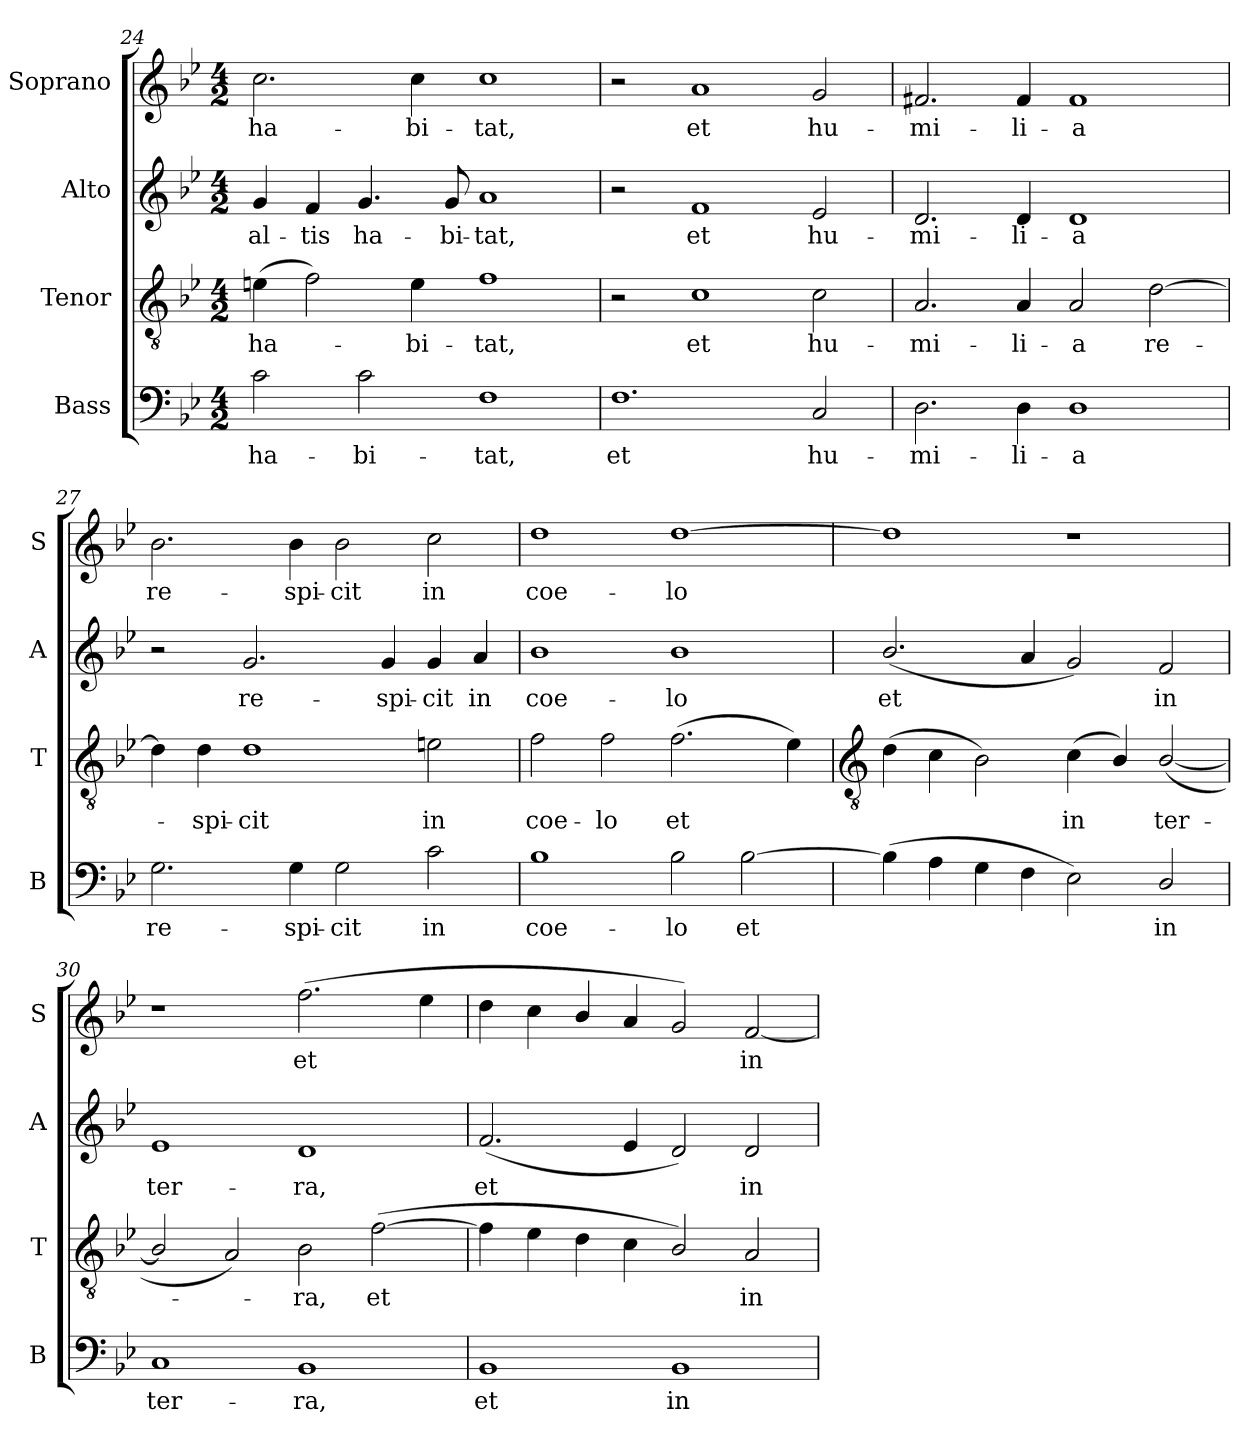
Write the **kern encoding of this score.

**kern	**text	**kern	**text	**kern	**text	**kern	**text
*part4	*part4	*part3	*part3	*part2	*part2	*part1	*part1
*staff4	*staff4	*staff3	*staff3	*staff2	*staff2	*staff1	*staff1
*I"Bass	*	*I"Tenor	*	*I"Alto	*	*I"Soprano	*
*I'B	*	*I'T	*	*I'A	*	*I'S	*
!!LO:LB:g=z
*clefF4	*	*clefGv2	*	*clefG2	*	*clefG2	*
*k[b-e-]	*	*k[b-e-]	*	*k[b-e-]	*	*k[b-e-]	*
*B-:	*	*B-:	*	*B-:	*	*B-:	*
*M4/2	*	*M4/2	*	*M4/2	*	*M4/2	*
=24	=24	=24	=24	=24	=24	=24	=24
!	!LO:LY:b	!	!LO:LY:b	!	!LO:LY:b	!	!LO:LY:b
2c	ha-	(>4en	ha-	4g	al-	2.cc	ha-
!	!	!	!	!	!LO:LY:b	!	!
.	.	2f)	.	4f	-tis	.	.
!	!LO:LY:b	!	!	!	!LO:LY:b	!	!
2c	-bi-	.	.	4.g	ha-	.	.
!	!	!	!LO:LY:b	!	!	!	!LO:LY:b
.	.	4e	bi-	.	.	4cc	-bi-
!	!	!	!	!	!LO:LY:b	!	!
.	.	.	.	8g	-bi-	.	.
!	!LO:LY:b	!	!LO:LY:b	!	!LO:LY:b	!	!LO:LY:b
1F	-tat,	1f	-tat,	1a	-tat,	1cc	-tat,
=25	=25	=25	=25	=25	=25	=25	=25
!	!LO:LY:b	!	!	!	!	!	!
1.F	et	2r	.	2r	.	2r	.
!	!	!	!LO:LY:b	!	!LO:LY:b	!	!LO:LY:b
.	.	1c	et	1f	et	1a	et
!	!LO:LY:b	!	!LO:LY:b	!	!LO:LY:b	!	!LO:LY:b
2C	hu-	2c	hu-	2e-	hu-	2g	hu-
=26	=26	=26	=26	=26	=26	=26	=26
!	!LO:LY:b	!	!LO:LY:b	!	!LO:LY:b	!	!LO:LY:b
2.D	-mi-	2.A	-mi-	2.d	-mi-	2.f#X	-mi-
!	!LO:LY:b	!	!LO:LY:b	!	!LO:LY:b	!	!LO:LY:b
4D	-li-	4A	-li-	4d	-li-	4f#	-li-
!	!LO:LY:b	!	!LO:LY:b	!	!LO:LY:b	!	!LO:LY:b
1D	-a	2A	-a	1d	-a	1f#	-a
!	!	!	!LO:LY:b	!	!	!	!
.	.	[2d	re-	.	.	.	.
=27	=27	=27	=27	=27	=27	=27	=27
!	!LO:LY:b	!	!	!	!	!	!LO:LY:b
2.G	re-	4d]	.	2r	.	2.b-	re-
!	!	!	!LO:LY:b	!	!	!	!
.	.	4d	spi-	.	.	.	.
!	!	!	!LO:LY:b	!	!LO:LY:b	!	!
.	.	1d	-cit	2.g	re-	.	.
!	!LO:LY:b	!	!	!	!	!	!LO:LY:b
4G	-spi-	.	.	.	.	4b-	-spi-
!	!LO:LY:b	!	!	!	!	!	!LO:LY:b
2G	-cit	.	.	.	.	2b-	-cit
!	!	!	!	!	!LO:LY:b	!	!
.	.	.	.	4g	-spi-	.	.
!	!LO:LY:b	!	!LO:LY:b	!	!LO:LY:b	!	!LO:LY:b
2c	in	2en	in	4g	-cit	2cc	in
!	!	!	!	!	!LO:LY:b	!	!
.	.	.	.	4a	in	.	.
=28	=28	=28	=28	=28	=28	=28	=28
!	!LO:LY:b	!	!LO:LY:b	!	!LO:LY:b	!	!LO:LY:b
1B-	coe-	2f	coe-	1b-	coe-	1dd	coe-
!	!	!	!LO:LY:b	!	!	!	!
.	.	2f	-lo	.	.	.	.
!	!LO:LY:b	!	!LO:LY:b	!	!LO:LY:b	!	!LO:LY:b
2B-	-lo	(>2.f	et	1b-	-lo	[1dd	-lo
!	!LO:LY:b	!	!	!	!	!	!
[2B-	et	.	.	.	.	.	.
.	.	4e-)	.	.	.	.	.
!!LO:LB:g=z
=29	=29	=29	=29	=29	=29	=29	=29
*	*	*clefGv2	*	*	*	*	*
!	!	!	!	!	!LO:LY:b	!	!
(>4B-]	.	(>4d	.	(<2.b-/	et	1dd]	.
4A	.	4c	.	.	.	.	.
4G	.	2B-)	.	.	.	.	.
4F	.	.	.	4a/	.	.	.
!	!	!	!LO:LY:b	!	!	!	!
2E-)	.	(>4c	in	2g)	.	1r	.
.	.	4B-/)	.	.	.	.	.
!	!LO:LY:b	!	!LO:LY:b	!	!LO:LY:b	!	!
2D/	in	(<[2B-/	ter-	2f	in	.	.
=30	=30	=30	=30	=30	=30	=30	=30
!	!LO:LY:b	!	!	!	!LO:LY:b	!	!
1C	ter-	2B-/]	.	1e-	ter-	1r	.
.	.	2A)	.	.	.	.	.
!	!LO:LY:b	!	!LO:LY:b	!	!LO:LY:b	!	!LO:LY:b
1BB-	-ra,	2B-	ra,	1d	-ra,	(<2.ff	et
!	!	!	!LO:LY:b	!	!	!	!
.	.	(>[2f	et	.	.	.	.
.	.	.	.	.	.	4ee-	.
=31	=31	=31	=31	=31	=31	=31	=31
!	!LO:LY:b	!	!	!	!LO:LY:b	!	!
1BB-	et	4f]	.	(<2.f	et	4dd	.
.	.	4e-	.	.	.	4cc	.
.	.	4d	.	.	.	4b-/	.
.	.	4c	.	4e-	.	4a	.
!	!LO:LY:b	!	!	!	!	!	!
1BB-	in	2B-/)	.	2d)	.	2g)	.
!	!	!	!LO:LY:b	!	!LO:LY:b	!	!LO:LY:b
.	.	2A/	in	2d	in	[2f	in
=	=	=	=	=	=	=	=
*-	*-	*-	*-	*-	*-	*-	*-
